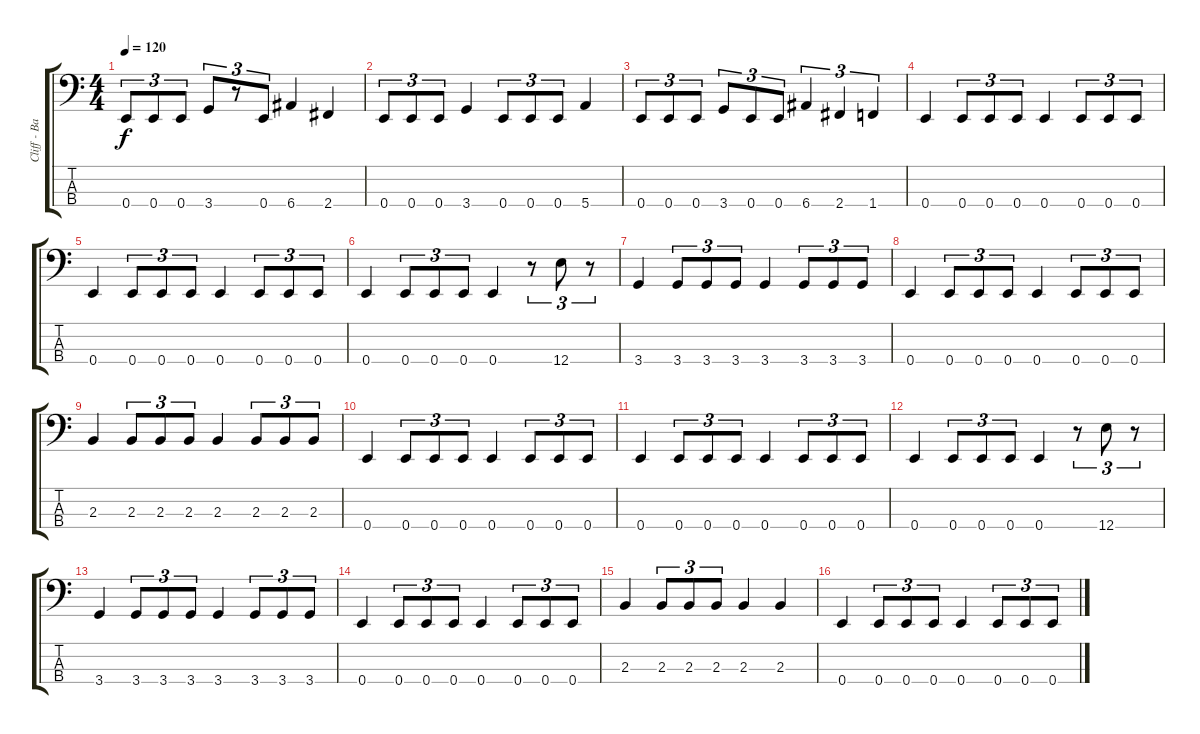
\track ("Cliff - Bass" "Cliff - Ba") {instrument electricbassfinger}
\staff {score tabs}
\tuning (G2 D2 A1 E1) {hide}
\ts (4 4)
\tempo 120
\clef f4
\ks c
0.4.8{tu (3 2) dy f} 0.4.8{tu (3 2)} 0.4.8{tu (3 2)} 3.4.8{tu (3 2)} r.8{tu (3 2)} 0.4.8{tu (3 2)} 6.4.4 2.4.4 |
0.4.8{tu (3 2)} 0.4.8{tu (3 2)} 0.4.8{tu (3 2)} 3.4.4 0.4.8{tu (3 2)} 0.4.8{tu (3 2)} 0.4.8{tu (3 2)} 5.4.4 |
0.4.8{tu (3 2)} 0.4.8{tu (3 2)} 0.4.8{tu (3 2)} 3.4.8{tu (3 2)} 0.4.8{tu (3 2)} 0.4.8{tu (3 2)} 6.4.4{tu (3 2)} 2.4.4{tu (3 2)} 1.4.4{tu (3 2)} |
0.4.4 0.4.8{tu (3 2)} 0.4.8{tu (3 2)} 0.4.8{tu (3 2)} 0.4.4 0.4.8{tu (3 2)} 0.4.8{tu (3 2)} 0.4.8{tu (3 2)} |
0.4.4 0.4.8{tu (3 2)} 0.4.8{tu (3 2)} 0.4.8{tu (3 2)} 0.4.4 0.4.8{tu (3 2)} 0.4.8{tu (3 2)} 0.4.8{tu (3 2)} |
0.4.4 0.4.8{tu (3 2)} 0.4.8{tu (3 2)} 0.4.8{tu (3 2)} 0.4.4 r.8{tu (3 2)} 12.4.8{tu (3 2)} r.8{tu (3 2)} |
3.4.4 3.4.8{tu (3 2)} 3.4.8{tu (3 2)} 3.4.8{tu (3 2)} 3.4.4 3.4.8{tu (3 2)} 3.4.8{tu (3 2)} 3.4.8{tu (3 2)} |
0.4.4 0.4.8{tu (3 2)} 0.4.8{tu (3 2)} 0.4.8{tu (3 2)} 0.4.4 0.4.8{tu (3 2)} 0.4.8{tu (3 2)} 0.4.8{tu (3 2)} |
2.3.4 2.3.8{tu (3 2)} 2.3.8{tu (3 2)} 2.3.8{tu (3 2)} 2.3.4 2.3.8{tu (3 2)} 2.3.8{tu (3 2)} 2.3.8{tu (3 2)} |
0.4.4 0.4.8{tu (3 2)} 0.4.8{tu (3 2)} 0.4.8{tu (3 2)} 0.4.4 0.4.8{tu (3 2)} 0.4.8{tu (3 2)} 0.4.8{tu (3 2)} |
0.4.4 0.4.8{tu (3 2)} 0.4.8{tu (3 2)} 0.4.8{tu (3 2)} 0.4.4 0.4.8{tu (3 2)} 0.4.8{tu (3 2)} 0.4.8{tu (3 2)} |
0.4.4 0.4.8{tu (3 2)} 0.4.8{tu (3 2)} 0.4.8{tu (3 2)} 0.4.4 r.8{tu (3 2)} 12.4.8{tu (3 2)} r.8{tu (3 2)} |
3.4.4 3.4.8{tu (3 2)} 3.4.8{tu (3 2)} 3.4.8{tu (3 2)} 3.4.4 3.4.8{tu (3 2)} 3.4.8{tu (3 2)} 3.4.8{tu (3 2)} |
0.4.4 0.4.8{tu (3 2)} 0.4.8{tu (3 2)} 0.4.8{tu (3 2)} 0.4.4 0.4.8{tu (3 2)} 0.4.8{tu (3 2)} 0.4.8{tu (3 2)} |
2.3.4 2.3.8{tu (3 2)} 2.3.8{tu (3 2)} 2.3.8{tu (3 2)} 2.3.4 2.3.4 |
0.4.4 0.4.8{tu (3 2)} 0.4.8{tu (3 2)} 0.4.8{tu (3 2)} 0.4.4 0.4.8{tu (3 2)} 0.4.8{tu (3 2)} 0.4.8{tu (3 2)}
